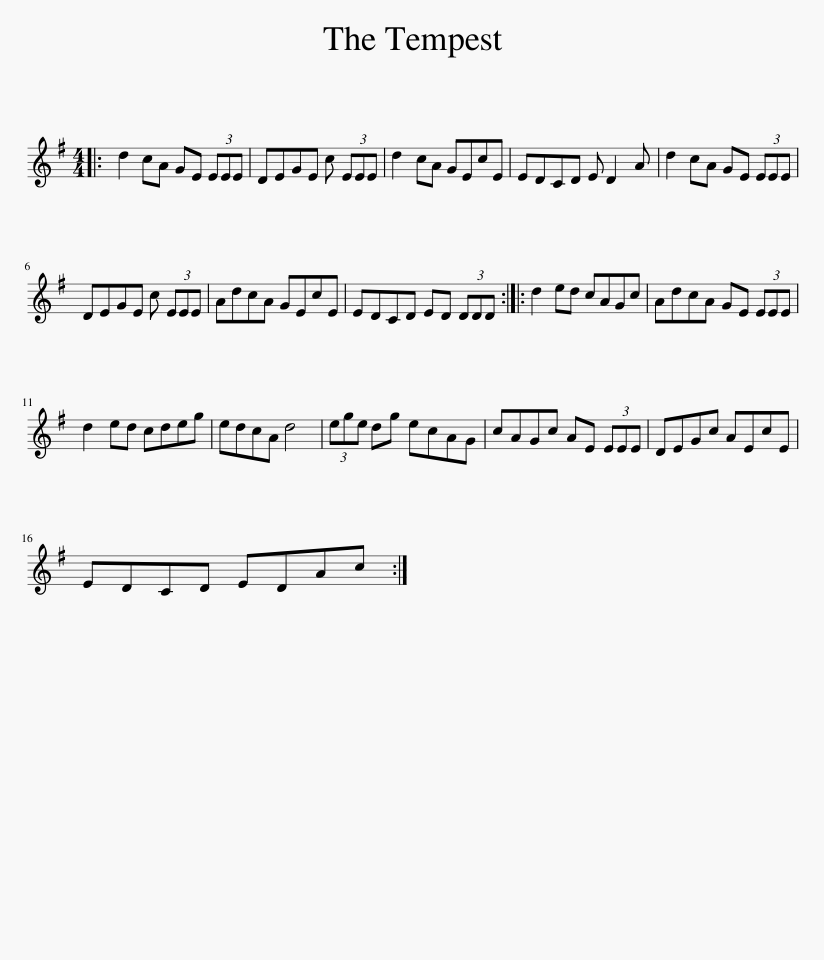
X:1
L:1/8
M:4/4
I:linebreak $
K:G
V:1 treble
V:1
|: d2 cA GE (3EEE | DEGE c (3EEE | d2 cA GEcE | EDCD E D2 A | d2 cA GE (3EEE |$ %5
 DEGE c (3EEE | AdcA GEcE | EDCD ED (3DDD :: d2 ed cAGc | AdcA GE (3EEE |$ %10
 d2 ed cdeg | edcA d4 | (3ege dg ecAG | cAGc AE (3EEE | DEGc AEcE |$ %15
 EDCD EDAc :| %16
